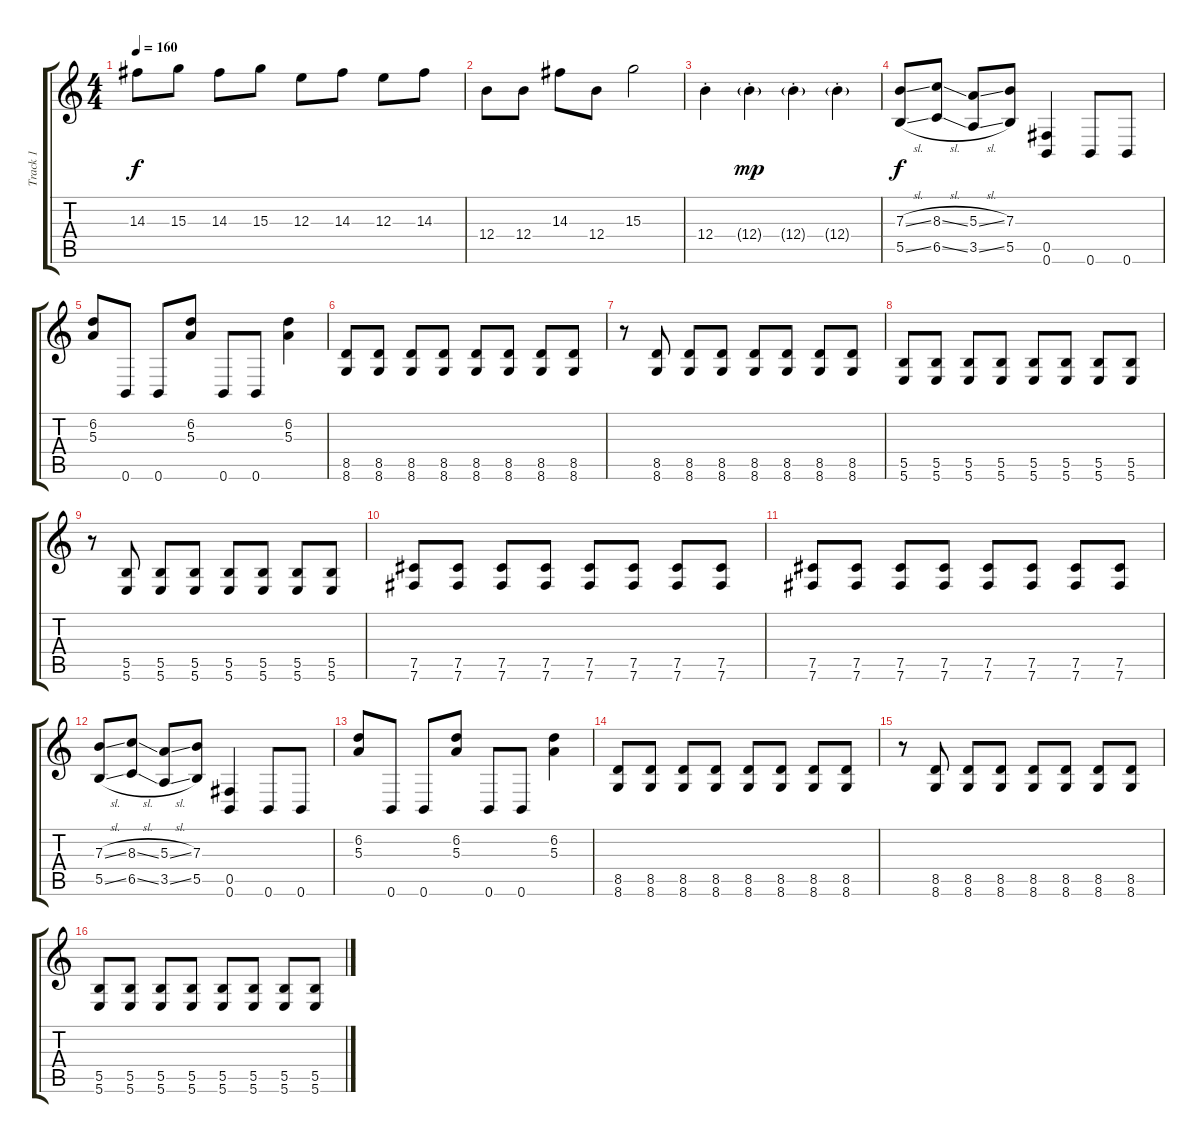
\track ("Track 1" "Track 1") {instrument distortionguitar}
\staff {score tabs}
\tuning (Db4 Ab3 E3 B2 Gb2 B1) {hide}
\ts (4 4)
\tempo 160
\clef g2
\ks c
14.3.8{dy f} 15.3.8 14.3.8 15.3.8 12.3.8 14.3.8 12.3.8 14.3.8 |
12.4.8 12.4.8 14.3.8 12.4.8 15.3.2 |
12.4{st}.4 12.4{g st}.4{dy mp} 12.4{g st}.4 12.4{g st}.4 |
(7.3{sl} 5.5{sl}).8{dy f} (8.3{sl} 6.5{sl}).8 (5.3{sl} 3.5{sl}).8 (7.3 5.5).8 (0.5 0.6).4 0.6.8 0.6.8 |
(6.2 5.3).8 0.6.8 0.6.8 (6.2 5.3).8 0.6.8 0.6.8 (6.2 5.3).4 |
(8.5 8.6).8 (8.5 8.6).8 (8.5 8.6).8 (8.5 8.6).8 (8.5 8.6).8 (8.5 8.6).8 (8.5 8.6).8 (8.5 8.6).8 |
r.8 (8.5 8.6).8 (8.5 8.6).8 (8.5 8.6).8 (8.5 8.6).8 (8.5 8.6).8 (8.5 8.6).8 (8.5 8.6).8 |
(5.5 5.6).8 (5.5 5.6).8 (5.5 5.6).8 (5.5 5.6).8 (5.5 5.6).8 (5.5 5.6).8 (5.5 5.6).8 (5.5 5.6).8 |
r.8 (5.5 5.6).8 (5.5 5.6).8 (5.5 5.6).8 (5.5 5.6).8 (5.5 5.6).8 (5.5 5.6).8 (5.5 5.6).8 |
(7.5 7.6).8 (7.5 7.6).8 (7.5 7.6).8 (7.5 7.6).8 (7.5 7.6).8 (7.5 7.6).8 (7.5 7.6).8 (7.5 7.6).8 |
(7.5 7.6).8 (7.5 7.6).8 (7.5 7.6).8 (7.5 7.6).8 (7.5 7.6).8 (7.5 7.6).8 (7.5 7.6).8 (7.5 7.6).8 |
(7.3{sl} 5.5{sl}).8 (8.3{sl} 6.5{sl}).8 (5.3{sl} 3.5{sl}).8 (7.3 5.5).8 (0.5 0.6).4 0.6.8 0.6.8 |
(6.2 5.3).8 0.6.8 0.6.8 (6.2 5.3).8 0.6.8 0.6.8 (6.2 5.3).4 |
(8.5 8.6).8 (8.5 8.6).8 (8.5 8.6).8 (8.5 8.6).8 (8.5 8.6).8 (8.5 8.6).8 (8.5 8.6).8 (8.5 8.6).8 |
r.8 (8.5 8.6).8 (8.5 8.6).8 (8.5 8.6).8 (8.5 8.6).8 (8.5 8.6).8 (8.5 8.6).8 (8.5 8.6).8 |
(5.5 5.6).8 (5.5 5.6).8 (5.5 5.6).8 (5.5 5.6).8 (5.5 5.6).8 (5.5 5.6).8 (5.5 5.6).8 (5.5 5.6).8
